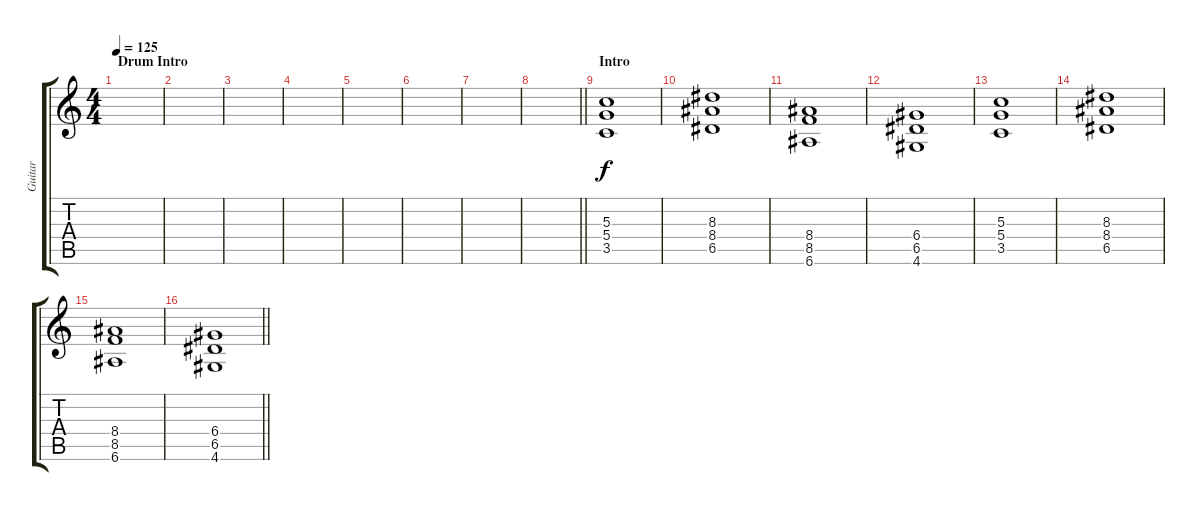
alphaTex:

\track ("Guitar" "Guitar") {instrument overdrivenguitar}
\staff {score tabs}
\tuning (E4 B3 G3 D3 A2 E2) {hide}
\ts (4 4)
\section ("" "Drum Intro")
\tempo 125
\clef g2
\ks c
|
|
|
|
|
|
|
\barLineRight lightlight
|
\section ("" "Intro")
(5.3 5.4 3.5).1 |
(8.3 8.4 6.5).1 |
(8.4 8.5 6.6).1 |
(6.4 6.5 4.6).1 |
(5.3 5.4 3.5).1 |
(8.3 8.4 6.5).1 |
(8.4 8.5 6.6).1 |
\barLineRight lightlight
(6.4 6.5 4.6).1
